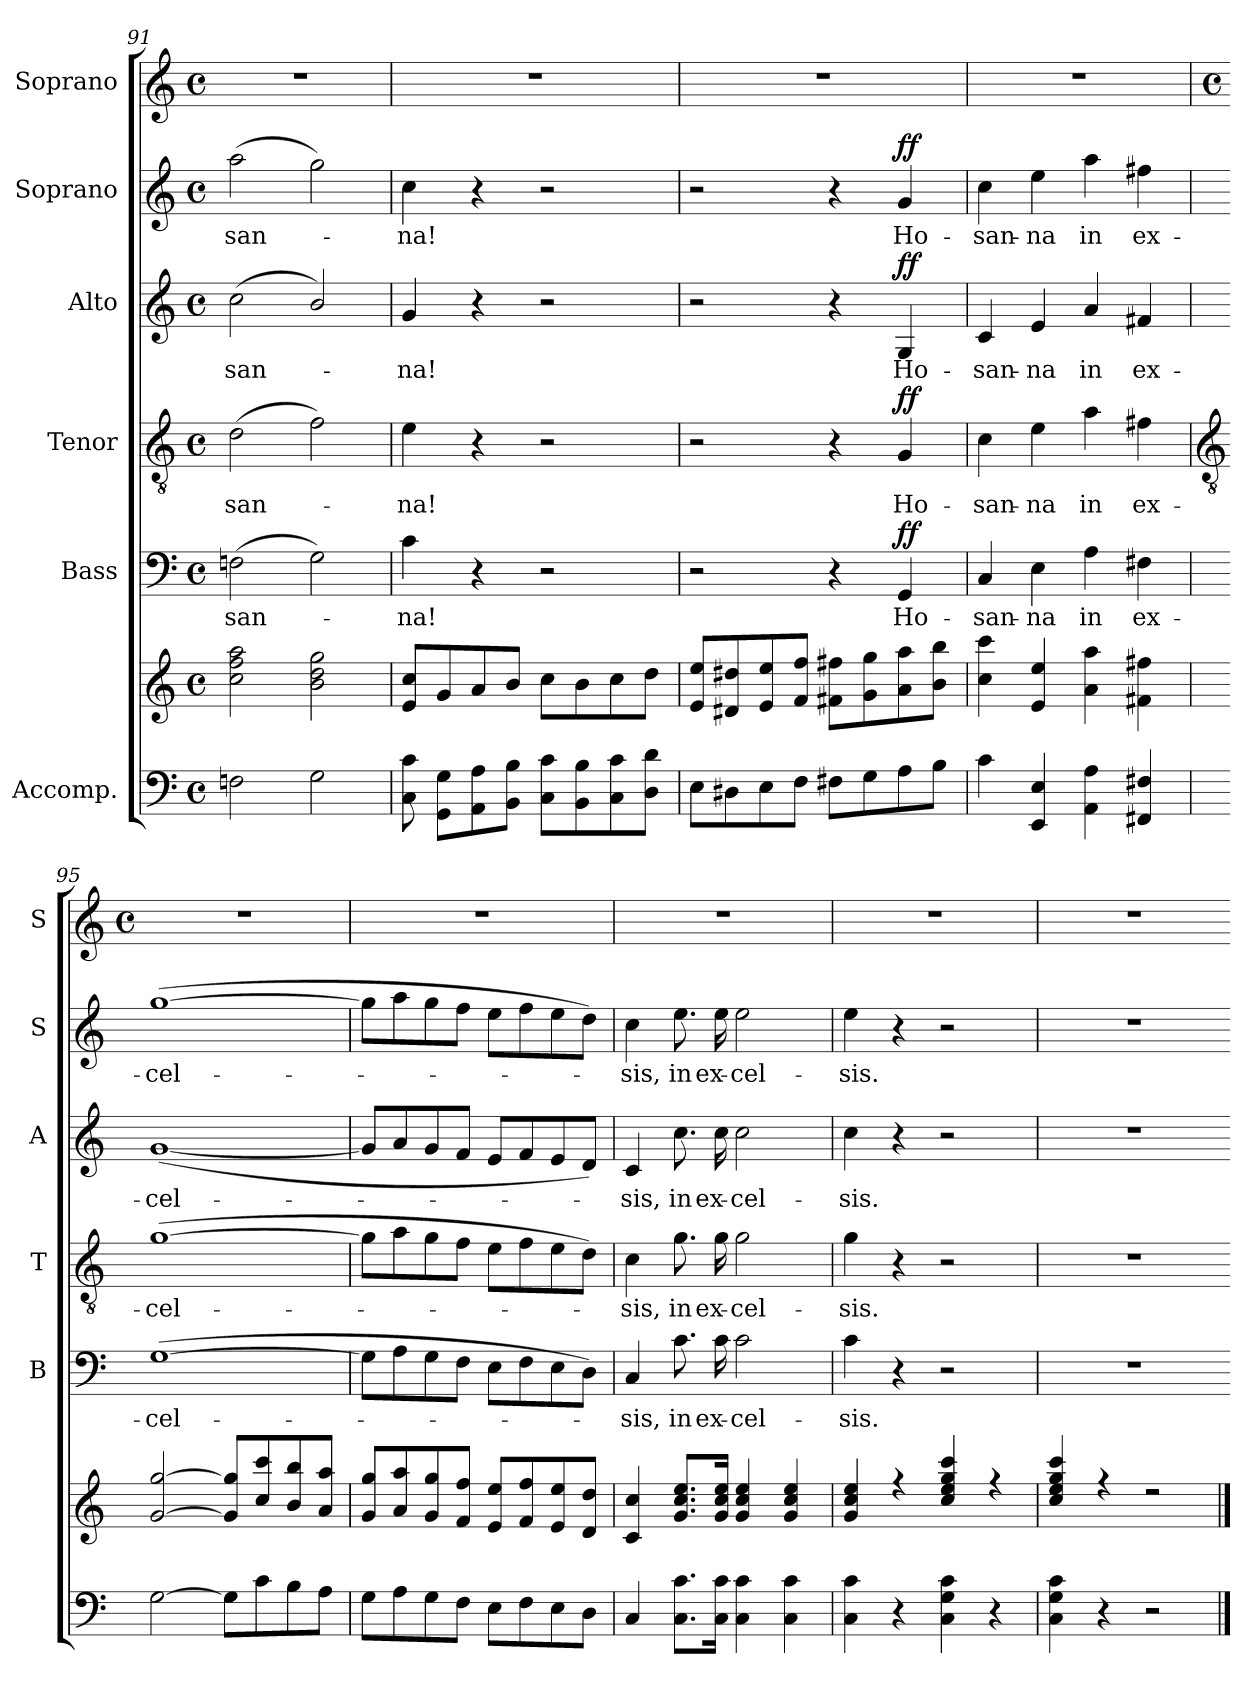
**kern	**kern	**kern	**text	**dynam	**kern	**text	**dynam	**kern	**text	**dynam	**kern	**text	**dynam	**kern
*part6	*part6	*part5	*part5	*part5	*part4	*part4	*part4	*part3	*part3	*part3	*part2	*part2	*part2	*part1
*staff7	*staff6	*staff5	*staff5	*staff5	*staff4	*staff4	*staff4	*staff3	*staff3	*staff3	*staff2	*staff2	*staff2	*staff1
*I"Accomp.	*	*I"Bass	*	*	*I"Tenor	*	*	*I"Alto	*	*	*I"Soprano	*	*	*I"Soprano
*	*	*I'B	*	*	*I'T	*	*	*I'A	*	*	*I'S	*	*	*I'S
*clefF4	*clefG2	*clefF4	*	*	*clefGv2	*	*	*clefG2	*	*	*clefG2	*	*	*clefG2
*k[]	*k[]	*k[]	*	*	*k[]	*	*	*k[]	*	*	*k[]	*	*	*k[]
*C:	*C:	*C:	*	*	*C:	*	*	*C:	*	*	*C:	*	*	*C:
*M4/4	*M4/4	*M4/4	*	*	*M4/4	*	*	*M4/4	*	*	*M4/4	*	*	*M4/4
*met(c)	*met(c)	*met(c)	*	*	*met(c)	*	*	*met(c)	*	*	*met(c)	*	*	*met(c)
=91	=91	=91	=91	=91	=91	=91	=91	=91	=91	=91	=91	=91	=91	=91
!	!	!	!LO:LY:b	!	!	!LO:LY:b	!	!	!LO:LY:b	!	!	!LO:LY:b	!	!
2Fn	2cc 2ff 2aa	(>2Fn	-san-	.	(>2d	-san-	.	(<2cc	-san-	.	(>2aa	-san-	.	1r
2G	2b 2dd 2gg	2G)	.	.	2f)	.	.	2b/)	.	.	2gg)	.	.	.
=92	=92	=92	=92	=92	=92	=92	=92	=92	=92	=92	=92	=92	=92	=92
!	!	!	!LO:LY:b	!	!	!LO:LY:b	!	!	!LO:LY:b	!	!	!LO:LY:b	!	!
8C 8c	8e 8ccL	4c	na!	.	4e	na!	.	4g	na!	.	4cc	na!	.	1r
8GG 8GL	8g	.	.	.	.	.	.	.	.	.	.	.	.	.
8AA 8A	8a	4r	.	.	4r	.	.	4r	.	.	4r	.	.	.
8BB 8BJ	8bJ	.	.	.	.	.	.	.	.	.	.	.	.	.
8C 8cL	8ccL	2r	.	.	2r	.	.	2r	.	.	2r	.	.	.
8BB 8B	8b	.	.	.	.	.	.	.	.	.	.	.	.	.
8C 8c	8cc	.	.	.	.	.	.	.	.	.	.	.	.	.
8D 8dJ	8ddJ	.	.	.	.	.	.	.	.	.	.	.	.	.
=93	=93	=93	=93	=93	=93	=93	=93	=93	=93	=93	=93	=93	=93	=93
8EL	8e 8eeL	2r	.	.	2r	.	.	2r	.	.	2r	.	.	1r
8D#X	8d#X 8dd#X	.	.	.	.	.	.	.	.	.	.	.	.	.
8E	8e 8ee	.	.	.	.	.	.	.	.	.	.	.	.	.
8FJ	8f 8ffJ	.	.	.	.	.	.	.	.	.	.	.	.	.
8F#XL	8f#X 8ff#XL	4r	.	.	4r	.	.	4r	.	.	4r	.	.	.
8G	8g 8gg	.	.	.	.	.	.	.	.	.	.	.	.	.
!	!	!	!LO:LY:b	!LO:DY:b	!	!LO:LY:b	!LO:DY:b	!	!LO:LY:b	!LO:DY:b	!	!LO:LY:b	!LO:DY:b	!
8A	8a 8aa	4GG	Ho-	ff	4G	Ho-	ff	4G	Ho-	ff	4g	Ho-	ff	.
8BJ	8b 8bbJ	.	.	.	.	.	.	.	.	.	.	.	.	.
=94	=94	=94	=94	=94	=94	=94	=94	=94	=94	=94	=94	=94	=94	=94
!	!	!	!LO:LY:b	!	!	!LO:LY:b	!	!	!LO:LY:b	!	!	!LO:LY:b	!	!
4c	4cc 4ccc	4C	-san-	.	4c	-san-	.	4c	-san-	.	4cc	-san-	.	1r
!	!	!	!LO:LY:b	!	!	!LO:LY:b	!	!	!LO:LY:b	!	!	!LO:LY:b	!	!
4EE 4E	4e 4ee	4E	-na	.	4e	-na	.	4e	-na	.	4ee	-na	.	.
!	!	!	!LO:LY:b	!	!	!LO:LY:b	!	!	!LO:LY:b	!	!	!LO:LY:b	!	!
4AA 4A	4a 4aa	4A	in	.	4a	in	.	4a	in	.	4aa	in	.	.
!	!	!	!LO:LY:b	!	!	!LO:LY:b	!	!	!LO:LY:b	!	!	!LO:LY:b	!	!
4FF#X 4F#X	4f#X 4ff#X	4F#X	ex-	.	4f#X	ex-	.	4f#X	ex-	.	4ff#X	ex-	.	.
!!LO:LB:g=z
=95	=95	=95	=95	=95	=95	=95	=95	=95	=95	=95	=95	=95	=95	=95
*	*	*	*	*	*clefGv2	*	*	*	*	*	*	*	*	*
*	*	*	*	*	*	*	*	*	*	*	*	*	*	*M4/4
*	*	*	*	*	*	*	*	*	*	*	*	*	*	*met(c)
*	*^	*	*	*	*	*	*	*	*	*	*	*	*	*
!	!	!	!	!LO:LY:b	!	!	!LO:LY:b	!	!	!LO:LY:b	!	!	!LO:LY:b	!	!
[2G	[2g [2gg	1ryy	(>[1G	-cel-	.	(>[1g	-cel-	.	(<[1g	-cel-	.	(>[1gg	-cel-	.	1r
8GL]	8g] 8gg]L	.	.	.	.	.	.	.	.	.	.	.	.	.	.
8c	8cc 8ccc	.	.	.	.	.	.	.	.	.	.	.	.	.	.
8B	8b 8bb	.	.	.	.	.	.	.	.	.	.	.	.	.	.
8AJ	8a 8aaJ	.	.	.	.	.	.	.	.	.	.	.	.	.	.
=96	=96	=96	=96	=96	=96	=96	=96	=96	=96	=96	=96	=96	=96	=96	=96
8GL	8g 8ggL	1ryy	8GL]	.	.	8gL]	.	.	8gL]	.	.	8ggL]	.	.	1r
8A	8a 8aa	.	8A	.	.	8a	.	.	8a	.	.	8aa	.	.	.
8G	8g 8gg	.	8G	.	.	8g	.	.	8g	.	.	8gg	.	.	.
8FJ	8f 8ffJ	.	8FJ	.	.	8fJ	.	.	8fJ	.	.	8ffJ	.	.	.
8EL	8e 8eeL	.	8EL	.	.	8eL	.	.	8eL	.	.	8eeL	.	.	.
8F	8f 8ff	.	8F	.	.	8f	.	.	8f	.	.	8ff	.	.	.
8E	8e 8ee	.	8E	.	.	8e	.	.	8e	.	.	8ee	.	.	.
8DJ	8d 8ddJ	.	8DJ)	.	.	8dJ)	.	.	8dJ)	.	.	8ddJ)	.	.	.
=97	=97	=97	=97	=97	=97	=97	=97	=97	=97	=97	=97	=97	=97	=97	=97
!	!	!	!	!LO:LY:b	!	!	!LO:LY:b	!	!	!LO:LY:b	!	!	!LO:LY:b	!	!
4C	4c 4cc	1ryy	4C	sis,	.	4c	sis,	.	4c	sis,	.	4cc	sis,	.	1r
!	!	!	!	!LO:LY:b	!	!	!LO:LY:b	!	!	!LO:LY:b	!	!	!LO:LY:b	!	!
8.C 8.cL	8.g 8.cc 8.eeL	.	8.c	in	.	8.g	in	.	8.cc	in	.	8.ee	in	.	.
!	!	!	!	!LO:LY:b	!	!	!LO:LY:b	!	!	!LO:LY:b	!	!	!LO:LY:b	!	!
16C 16cJ	16g 16cc 16eeJ	.	16c	ex-	.	16g	ex-	.	16cc	ex-	.	16ee	ex-	.	.
!	!	!	!	!LO:LY:b	!	!	!LO:LY:b	!	!	!LO:LY:b	!	!	!LO:LY:b	!	!
4C 4c	4g 4cc 4ee	.	2c	-cel-	.	2g	-cel-	.	2cc	-cel-	.	2ee	-cel-	.	.
4C 4c	4g 4cc 4ee	.	.	.	.	.	.	.	.	.	.	.	.	.	.
=98	=98	=98	=98	=98	=98	=98	=98	=98	=98	=98	=98	=98	=98	=98	=98
!	!	!	!	!LO:LY:b	!	!	!LO:LY:b	!	!	!LO:LY:b	!	!	!LO:LY:b	!	!
4C 4c	4g 4cc 4ee	1ryy	4c	-sis.	.	4g	-sis.	.	4cc	-sis.	.	4ee	-sis.	.	1r
4r	4r	.	4r	.	.	4r	.	.	4r	.	.	4r	.	.	.
4C 4G 4c	4cc 4ee 4gg 4ccc	.	2r	.	.	2r	.	.	2r	.	.	2r	.	.	.
4r	4r	.	.	.	.	.	.	.	.	.	.	.	.	.	.
=99	=99	=99	=99	=99	=99	=99	=99	=99	=99	=99	=99	=99	=99	=99	=99
4C 4G 4c	4cc 4ee 4gg 4ccc	1ryy	1r	.	.	1r	.	.	1r	.	.	1r	.	.	1r
4r	4r	.	.	.	.	.	.	.	.	.	.	.	.	.	.
2r	2r	.	.	.	.	.	.	.	.	.	.	.	.	.	.
*	*v	*v	*	*	*	*	*	*	*	*	*	*	*	*	*
==	==	==	=	=	==	=	=	==	=	=	==	=	=	=
*-	*-	*-	*-	*-	*-	*-	*-	*-	*-	*-	*-	*-	*-	*-
